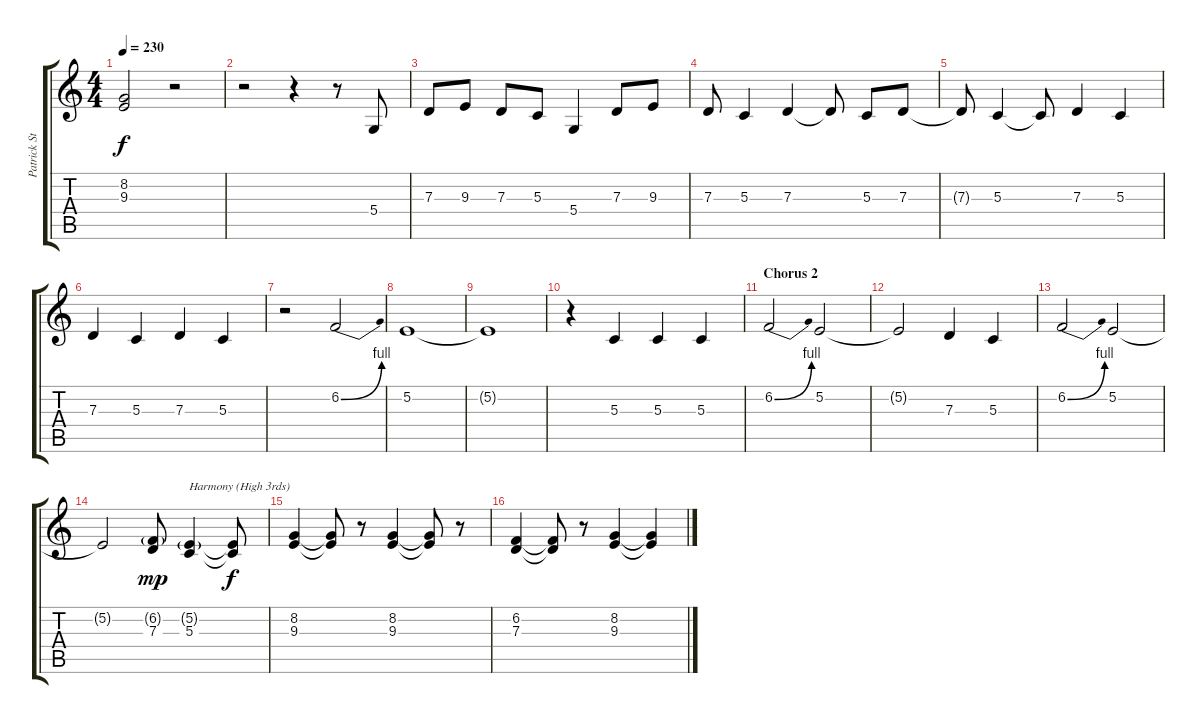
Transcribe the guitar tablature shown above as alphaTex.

\track ("Patrick Stump (Lead Vocal and Harmonies)" "Patrick St") {instrument clarinet}
\staff {score tabs}
\tuning (E4 B3 G3 D3 A2 E2) {hide}
\ts (4 4)
\tempo 230
\clef g2
\ks c
(8.2{t} 9.3{t}).2{dy f} r.2 |
r.2 r.4 r.8 5.4.8 |
7.3.8 9.3.8 7.3.8 5.3.8 5.4.4 7.3.8 9.3.8 |
7.3.8 5.3.4 7.3.4 7.3{t}.8 5.3.8 7.3.8 |
7.3{t}.8 5.3.4 5.3{t}.8 7.3.4 5.3.4 |
7.3.4 5.3.4 7.3.4 5.3.4 |
r.2 6.2{be (bend 0 0 60 4)}.2 |
5.2.1 |
5.2{t}.1 |
r.4 5.3.4 5.3.4 5.3.4 |
\section ("" "Chorus 2")
6.2{be (bend 0 0 60 4)}.2 5.2.2 |
5.2{t}.2 7.3.4 5.3.4 |
6.2{be (bend 0 0 60 4)}.2 5.2.2 |
5.2{t}.2 (6.2{g} 7.3).8{dy mp} (5.2{g} 5.3).4{txt "Harmony (High 3rds)"} (5.2{t} 5.3{t}).8{dy f} |
(8.2 9.3).4 (8.2{t} 9.3{t}).8 r.8 (8.2 9.3).4 (8.2{t} 9.3{t}).8 r.8 |
(6.2 7.3).4 (6.2{t} 7.3{t}).8 r.8 (8.2 9.3).4 (8.2{t} 9.3{t}).4
